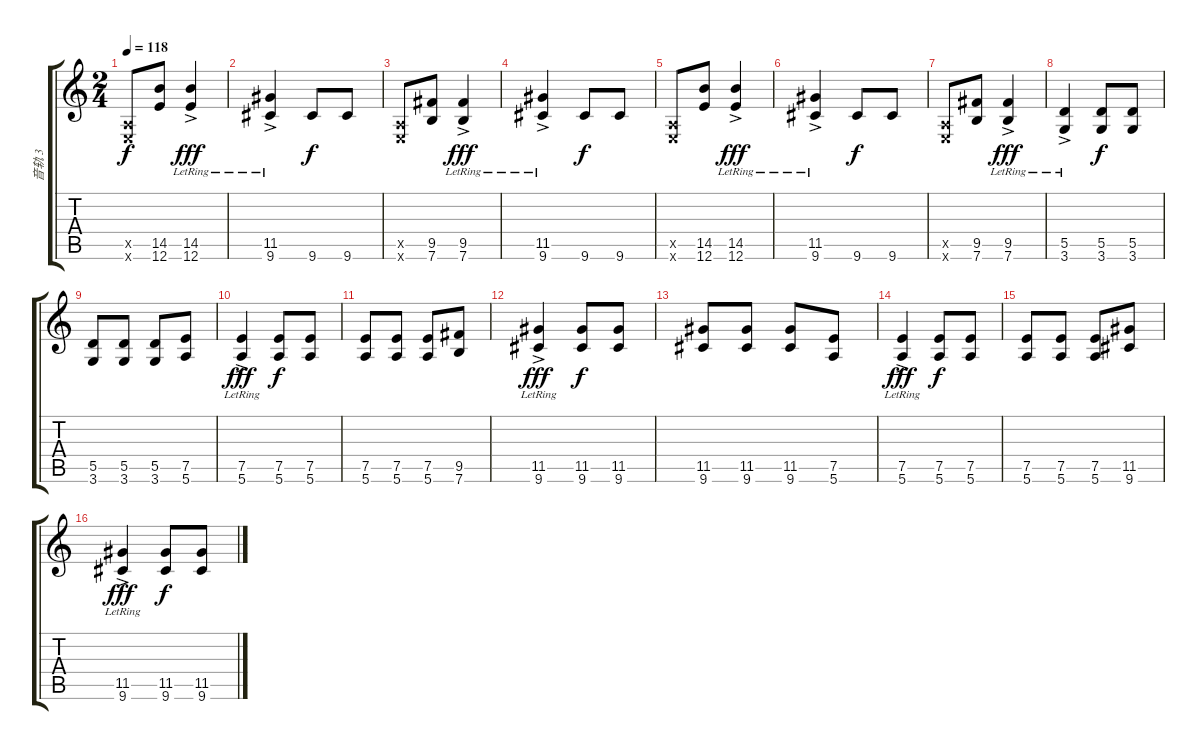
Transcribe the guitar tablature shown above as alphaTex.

\track ("音轨 3" "音轨 3") {instrument electricguitarjazz}
\staff {score tabs}
\tuning (E4 B3 G3 D3 A2 E2) {hide}
\ts (2 4)
\tempo 118
\clef g2
\ks c
(0.5{x} 0.6{x}).8{dy f} (14.5 12.6).8 (14.5{ac lr} 12.6{ac lr}).4{dy fff} |
(11.5{ac lr} 9.6{ac lr}).4 9.6.8{dy f} 9.6.8 |
(0.5{x} 0.6{x}).8 (9.5 7.6).8 (9.5{ac lr} 7.6{ac lr}).4{dy fff} |
(11.5{ac lr} 9.6{ac lr}).4 9.6.8{dy f} 9.6.8 |
(0.5{x} 0.6{x}).8 (14.5 12.6).8 (14.5{ac lr} 12.6{ac lr}).4{dy fff} |
(11.5{ac lr} 9.6{ac lr}).4 9.6.8{dy f} 9.6.8 |
(0.5{x} 0.6{x}).8 (9.5 7.6).8 (9.5{ac lr} 7.6{ac lr}).4{dy fff} |
(5.5 3.6{ac lr}).4 (5.5 3.6).8{dy f} (5.5 3.6).8 |
(5.5 3.6).8 (5.5 3.6).8 (5.5 3.6).8 (7.5 5.6).8 |
(7.5 5.6{ac lr}).4{dy fff} (7.5 5.6).8{dy f} (7.5 5.6).8 |
(7.5 5.6).8 (7.5 5.6).8 (7.5 5.6).8 (9.5 7.6).8 |
(11.5 9.6{ac lr}).4{dy fff} (11.5 9.6).8{dy f} (11.5 9.6).8 |
(11.5 9.6).8 (11.5 9.6).8 (11.5 9.6).8 (7.5 5.6).8 |
(7.5 5.6{ac lr}).4{dy fff} (7.5 5.6).8{dy f} (7.5 5.6).8 |
(7.5 5.6).8 (7.5 5.6).8 (7.5 5.6).8 (11.5 9.6).8 |
(11.5 9.6{ac lr}).4{dy fff} (11.5 9.6).8{dy f} (11.5 9.6).8
